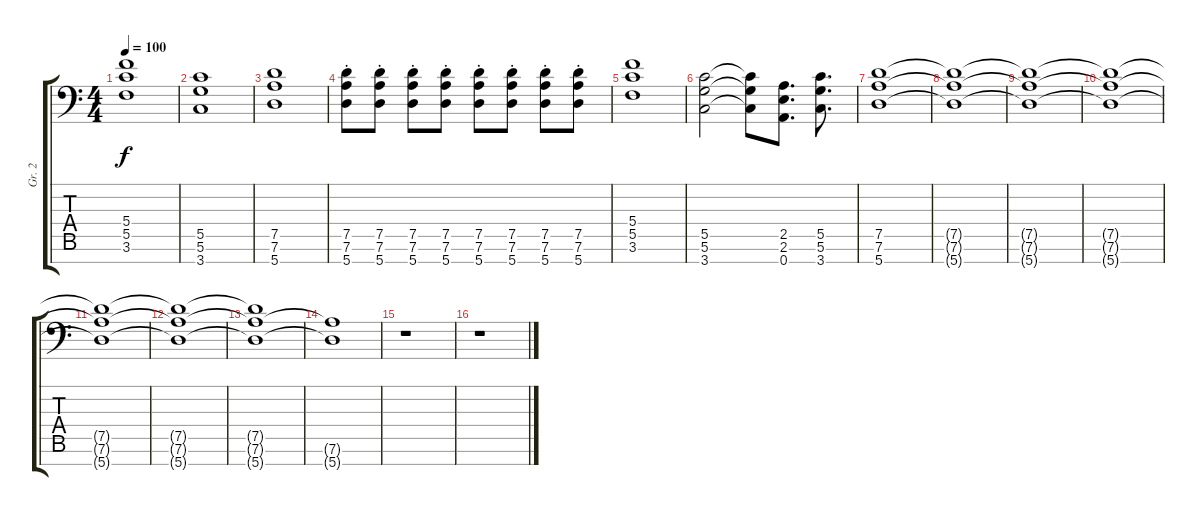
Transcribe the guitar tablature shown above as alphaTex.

\track ("Gr. 2" "Gr. 2") {instrument overdrivenguitar}
\staff {score tabs}
\tuning (D4 A3 F3 C3 G2 D2 A1) {hide}
\ts (4 4)
\tempo 100
\clef f4
\ks c
(5.4 5.5 3.6).1{dy f} |
(5.5 5.6 3.7).1 |
(7.5 7.6 5.7).1 |
(7.5{st} 7.6{st} 5.7{st}).8 (7.5{st} 7.6{st} 5.7{st}).8 (7.5{st} 7.6{st} 5.7{st}).8 (7.5{st} 7.6{st} 5.7{st}).8 (7.5{st} 7.6{st} 5.7{st}).8 (7.5{st} 7.6{st} 5.7{st}).8 (7.5{st} 7.6{st} 5.7{st}).8 (7.5{st} 7.6{st} 5.7{st}).8 |
(5.4 5.5 3.6).1 |
(5.5 5.6 3.7).2 (5.5{t} 5.6{t} 3.7{t}).8 (2.5 2.6 0.7).8{d} (5.5 5.6 3.7).8{d} |
(7.5 7.6 5.7).1 |
(7.5{t} 7.6{t} 5.7{t}).1 |
(7.5{t} 7.6{t} 5.7{t}).1 |
(7.5{t} 7.6{t} 5.7{t}).1{volume 9} |
(7.5{t} 7.6{t} 5.7{t}).1 |
(7.5{t} 7.6{t} 5.7{t}).1{volume 0} |
(7.5{t} 7.6{t} 5.7{t}).1 |
(7.6{t} 5.7{t}).1 |
r.1 |
r.1
